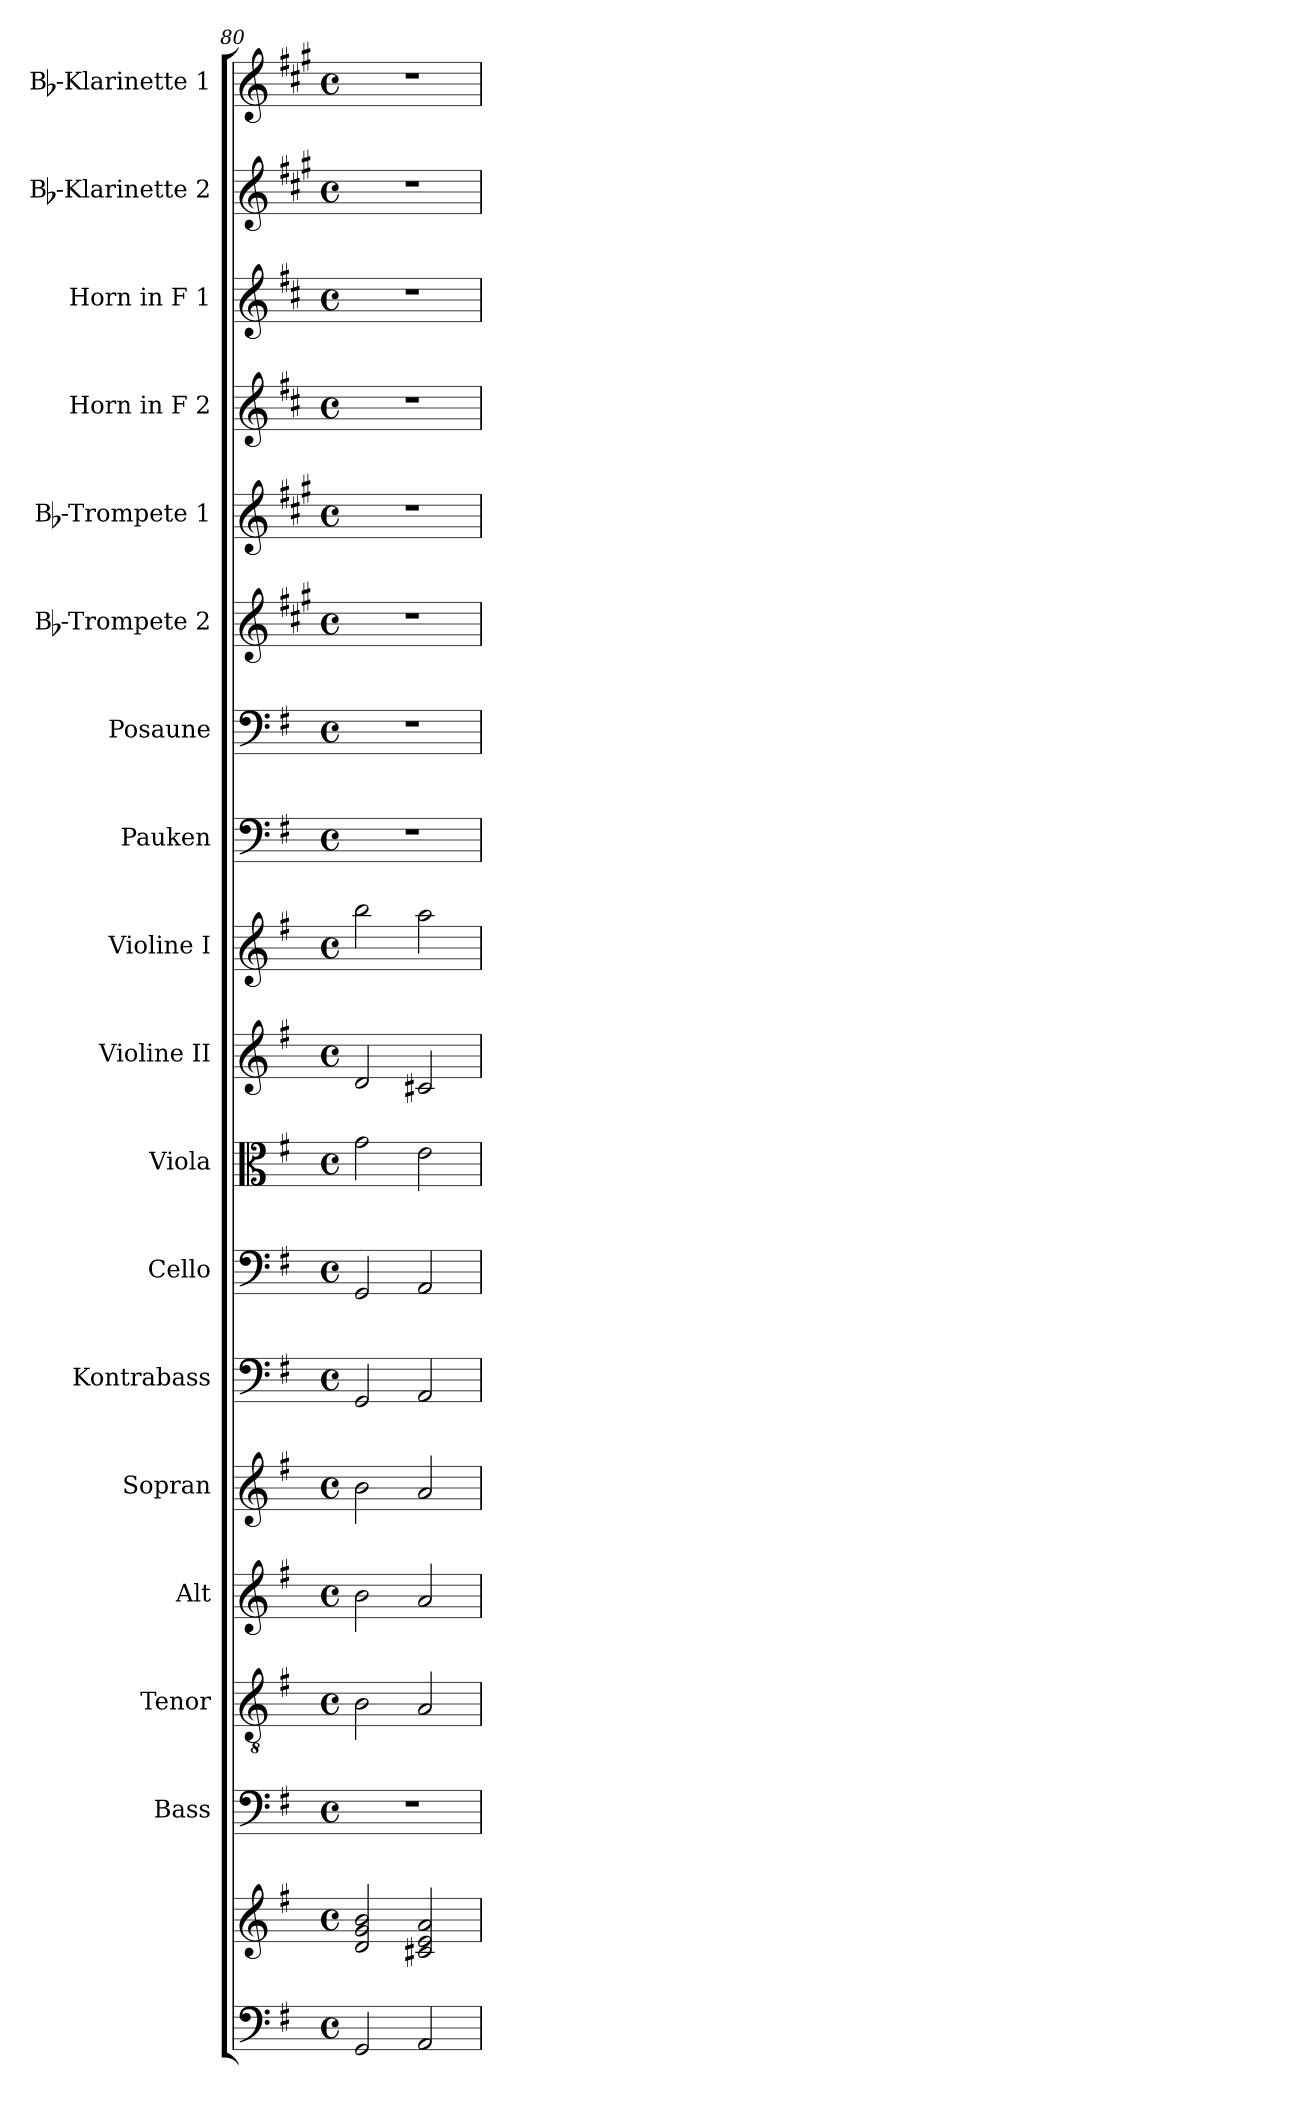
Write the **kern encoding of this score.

**kern	**kern	**kern	**kern	**kern	**kern	**kern	**kern	**kern	**kern	**kern	**kern	**kern	**kern	**kern	**kern	**kern	**kern	**kern
*part18	*part18	*part17	*part16	*part15	*part14	*part13	*part12	*part11	*part10	*part9	*part8	*part7	*part6	*part5	*part4	*part3	*part2	*part1
*staff19	*staff18	*staff17	*staff16	*staff15	*staff14	*staff13	*staff12	*staff11	*staff10	*staff9	*staff8	*staff7	*staff6	*staff5	*staff4	*staff3	*staff2	*staff1
*	*	*I"Bass	*I"Tenor	*I"Alt	*I"Sopran	*I"Kontrabass	*I"Cello	*I"Viola	*I"Violine II	*I"Violine I	*I"Pauken	*I"Posaune	*I"Bb-Trompete 2	*I"Bb-Trompete 1	*I"Horn in F 2	*I"Horn in F 1	*I"Bb-Klarinette 2	*I"Bb-Klarinette 1
*	*	*I'B.	*I'T.	*I'A.	*I'S.	*I'Kb.	*	*I'Vla.	*I'Vl. II	*I'Vl. I	*I'Pk.	*I'Pos.	*I'Bb Trp. 2	*I'Bb Trp. 1	*	*	*I'Bb Kl. 2	*I'Bb Kl. 1
*clefF4	*clefG2	*clefF4	*clefGv2	*clefG2	*clefG2	*clefF4	*clefF4	*clefC3	*clefG2	*clefG2	*clefF4	*clefF4	*clefG2	*clefG2	*clefG2	*clefG2	*clefG2	*clefG2
*	*	*	*	*	*	*ITrd7c12	*	*	*	*	*	*	*ITrd1c2	*ITrd1c2	*ITrd4c7	*ITrd4c7	*ITrd1c2	*ITrd1c2
*k[f#]	*k[f#]	*k[f#]	*k[f#]	*k[f#]	*k[f#]	*k[f#]	*k[f#]	*k[f#]	*k[f#]	*k[f#]	*k[f#]	*k[f#]	*k[f#]	*k[f#]	*k[f#]	*k[f#]	*k[f#]	*k[f#]
*G:	*G:	*G:	*G:	*G:	*G:	*G:	*G:	*G:	*G:	*G:	*G:	*G:	*G:	*G:	*G:	*G:	*G:	*G:
*M4/4	*M4/4	*M4/4	*M4/4	*M4/4	*M4/4	*M4/4	*M4/4	*M4/4	*M4/4	*M4/4	*M4/4	*M4/4	*M4/4	*M4/4	*M4/4	*M4/4	*M4/4	*M4/4
*met(c)	*met(c)	*met(c)	*met(c)	*met(c)	*met(c)	*met(c)	*met(c)	*met(c)	*met(c)	*met(c)	*met(c)	*met(c)	*met(c)	*met(c)	*met(c)	*met(c)	*met(c)	*met(c)
=80	=80	=80	=80	=80	=80	=80	=80	=80	=80	=80	=80	=80	=80	=80	=80	=80	=80	=80
2GG/	2d/ 2g/ 2b/	1r	2B\	2b\	2b\	2GGG/	2GG/	2g\	2d/	2bb\	1r	1r	1r	1r	1r	1r	1r	1r
2AA/	2c#X/ 2e/ 2a/	.	2A/	2a/	2a/	2AAA/	2AA/	2e\	2c#X/	2aa\	.	.	.	.	.	.	.	.
=	=	=	=	=	=	=	=	=	=	=	=	=	=	=	=	=	=	=
*-	*-	*-	*-	*-	*-	*-	*-	*-	*-	*-	*-	*-	*-	*-	*-	*-	*-	*-
